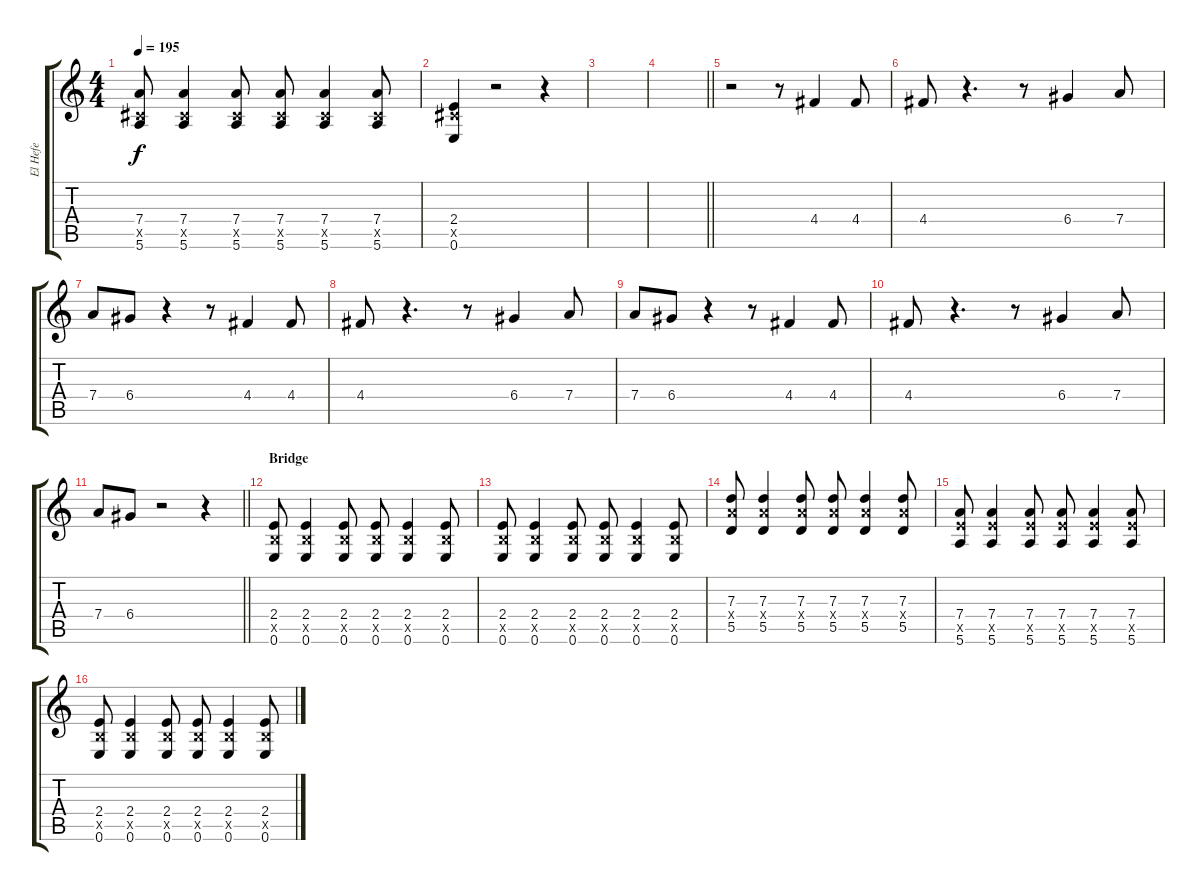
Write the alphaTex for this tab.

\track ("El Hefe" "El Hefe") {instrument distortionguitar}
\staff {score tabs}
\tuning (E4 B3 G3 D3 A2 E2) {hide}
\ts (4 4)
\tempo 195
\clef g2
\ks c
(7.4 4.5{x} 5.6).8{dy f} (7.4 4.5{x} 5.6).4 (7.4 4.5{x} 5.6).8 (7.4 4.5{x} 5.6).8 (7.4 4.5{x} 5.6).4 (7.4 4.5{x} 5.6).8 |
(2.4 4.5{x} 0.6).4 r.2 r.4 |
|
\barLineRight lightlight
|
r.2 r.8 4.4.4 4.4.8 |
4.4.8 r.4{d} r.8 6.4.4 7.4.8 |
7.4.8 6.4.8 r.4 r.8 4.4.4 4.4.8 |
4.4.8 r.4{d} r.8 6.4.4 7.4.8 |
7.4.8 6.4.8 r.4 r.8 4.4.4 4.4.8 |
4.4.8 r.4{d} r.8 6.4.4 7.4.8 |
\barLineRight lightlight
7.4.8 6.4.8 r.2 r.4 |
\section ("" "Bridge")
(2.4 2.5{x} 0.6).8 (2.4 2.5{x} 0.6).4 (2.4 2.5{x} 0.6).8 (2.4 2.5{x} 0.6).8 (2.4 2.5{x} 0.6).4 (2.4 2.5{x} 0.6).8 |
(2.4 2.5{x} 0.6).8 (2.4 2.5{x} 0.6).4 (2.4 2.5{x} 0.6).8 (2.4 2.5{x} 0.6).8 (2.4 2.5{x} 0.6).4 (2.4 2.5{x} 0.6).8 |
(7.3 7.4{x} 5.5).8 (7.3 7.4{x} 5.5).4 (7.3 7.4{x} 5.5).8 (7.3 7.4{x} 5.5).8 (7.3 7.4{x} 5.5).4 (7.3 7.4{x} 5.5).8 |
(7.4 7.5{x} 5.6).8 (7.4 7.5{x} 5.6).4 (7.4 7.5{x} 5.6).8 (7.4 7.5{x} 5.6).8 (7.4 7.5{x} 5.6).4 (7.4 7.5{x} 5.6).8 |
(2.4 2.5{x} 0.6).8 (2.4 2.5{x} 0.6).4 (2.4 2.5{x} 0.6).8 (2.4 2.5{x} 0.6).8 (2.4 2.5{x} 0.6).4 (2.4 2.5{x} 0.6).8
